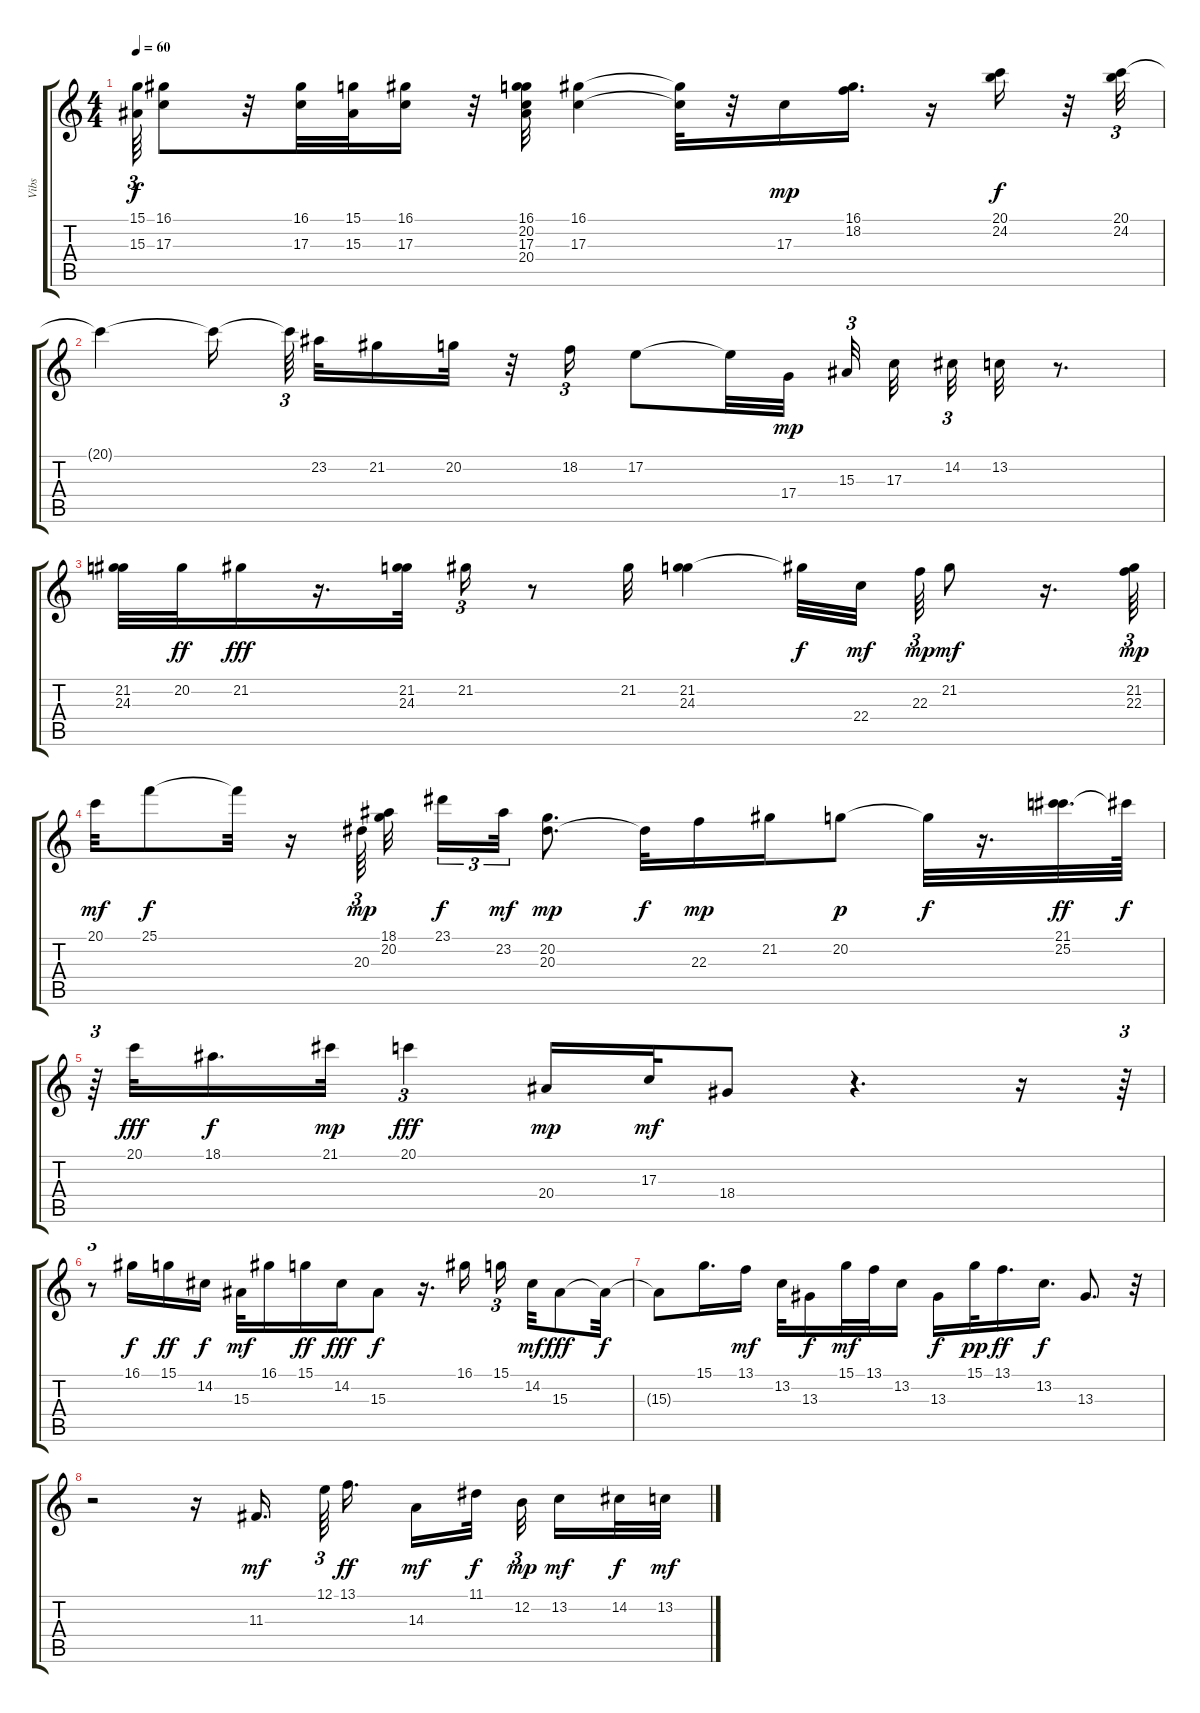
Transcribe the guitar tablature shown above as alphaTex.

\track ("Vibs" "Vibs") {instrument vibraphone}
\staff {score tabs}
\tuning (E4 B3 G3 D3 A2 E2) {hide}
\ts (4 4)
\tempo 60
\clef g2
\ks c
(15.1{t} 15.3{t}).64{tu (3 2) dy f} (16.1 17.3).8 r.32 (16.1 17.3).32 (15.1 15.3).32 (16.1 17.3).16 r.32 (16.1 20.2 17.3 20.4).32 (16.1 17.3).4 (16.1{t} 17.3{t}).32 r.32 17.3.16{dy mp} (16.1 18.2).16{d} r.16 (20.1 24.2).16{dy f} r.32 (20.1 24.2).32{tu (3 2)} |
20.1{t}.4 20.1{t}.16 20.1{t}.64{tu (3 2)} 23.2.32 21.2.16 20.2.32 r.32 18.2.16{tu (3 2)} 17.2.8 17.2{t}.32 17.4.32{dy mp} 15.3.32{tu (3 2)} 17.3.32 14.2.32{tu (3 2)} 13.2.32 r.8{d} |
(21.2 24.3).32 20.2.32{dy ff} 21.2.16{dy fff} r.16{d} (21.2 24.3).32 21.2.16{tu (3 2)} r.8 21.2.32 (21.2 24.3).4 21.2{t}.32{dy f} 22.4.32{dy mf} 22.3.64{tu (3 2) dy mp} 21.2.8{dy mf} r.16{d} (21.2 22.3).64{tu (3 2) dy mp} |
20.1.32{dy mf} 25.1.8{dy f} 25.1{t}.32 r.16 20.3.64{tu (3 2) dy mp} (18.1 20.2).32 23.1.16{tu (3 2) dy f} 23.2.32{tu (3 2) dy mf} (20.2 20.3).8{d dy mp} 20.3{t}.32{dy f} 22.3.16{dy mp} 21.2.16 20.2.8{dy p} 20.2{t}.32{dy f} r.16{d} (21.1 25.2).32{d dy ff} 21.1{t}.64{dy f} |
r.64{tu (3 2)} 20.1.32{dy fff} 18.1.16{d dy f} 21.1.32{dy mp} 20.1.4{tu (3 2) dy fff} 20.4.16{dy mp} 17.3.32{dy mf} 18.4.8 r.4{d} r.16 r.64{tu (3 2)} |
r.8{tu (3 2)} 16.1.16{dy f} 15.1.16{dy ff} 14.2.16{dy f} 15.3.32{dy mf} 16.1.16 15.1.16{dy ff} 14.2.16{dy fff} 15.3.8{dy f} r.16{d} 16.1.16 15.1.16{tu (3 2)} 14.2.32{dy mf} 15.3.8{dy fff} 15.3{t}.32{dy f} |
15.3{t}.8 15.1.16{d} 13.1.16{dy mf} 13.2.32 13.3.16{dy f} 15.1.32{dy mf} 13.1.32 13.2.16 13.3.16{dy f} 15.1.32{dy pp} 13.1.16{d dy ff} 13.2.16{d dy f} 13.3.8{d} r.32 |
r.2 r.16 11.3.16{d dy mf} 12.1.64{tu (3 2)} 13.1.16{d dy ff} 14.3.16{dy mf} 11.1.32{dy f} 12.2.32{tu (3 2) dy mp} 13.2.16{dy mf} 14.2.32{dy f} 13.2.32{dy mf}
